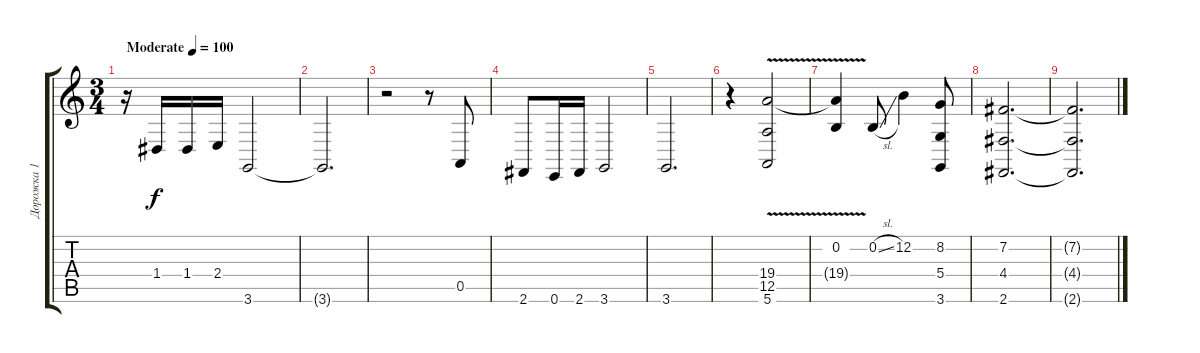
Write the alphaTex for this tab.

\track ("Дорожка 1" "Дорожка 1") {instrument drawbarorgan}
\staff {score tabs}
\tuning (E4 B3 G3 D3 A2 E2) {hide}
\ts (3 4)
\tempo (100 "Moderate")
\clef g2
\ks c
r.16{dy f instrument drawbarorgan} 1.4.16 1.4.16 2.4.16 3.6.2 |
3.6{t}.2{d} |
r.2 r.8 0.5.8 |
2.6.8 0.6.16 2.6.16 3.6.2 |
3.6.2{d} |
r.4 (19.4{v} 12.5 5.6).2 |
(0.2 19.4{t}).4 0.2{sl}.8 12.2.4 (8.2 5.4 3.6).8 |
(7.2 4.4 2.6).2{d} |
(7.2{t} 4.4{t} 2.6{t}).2{d}
